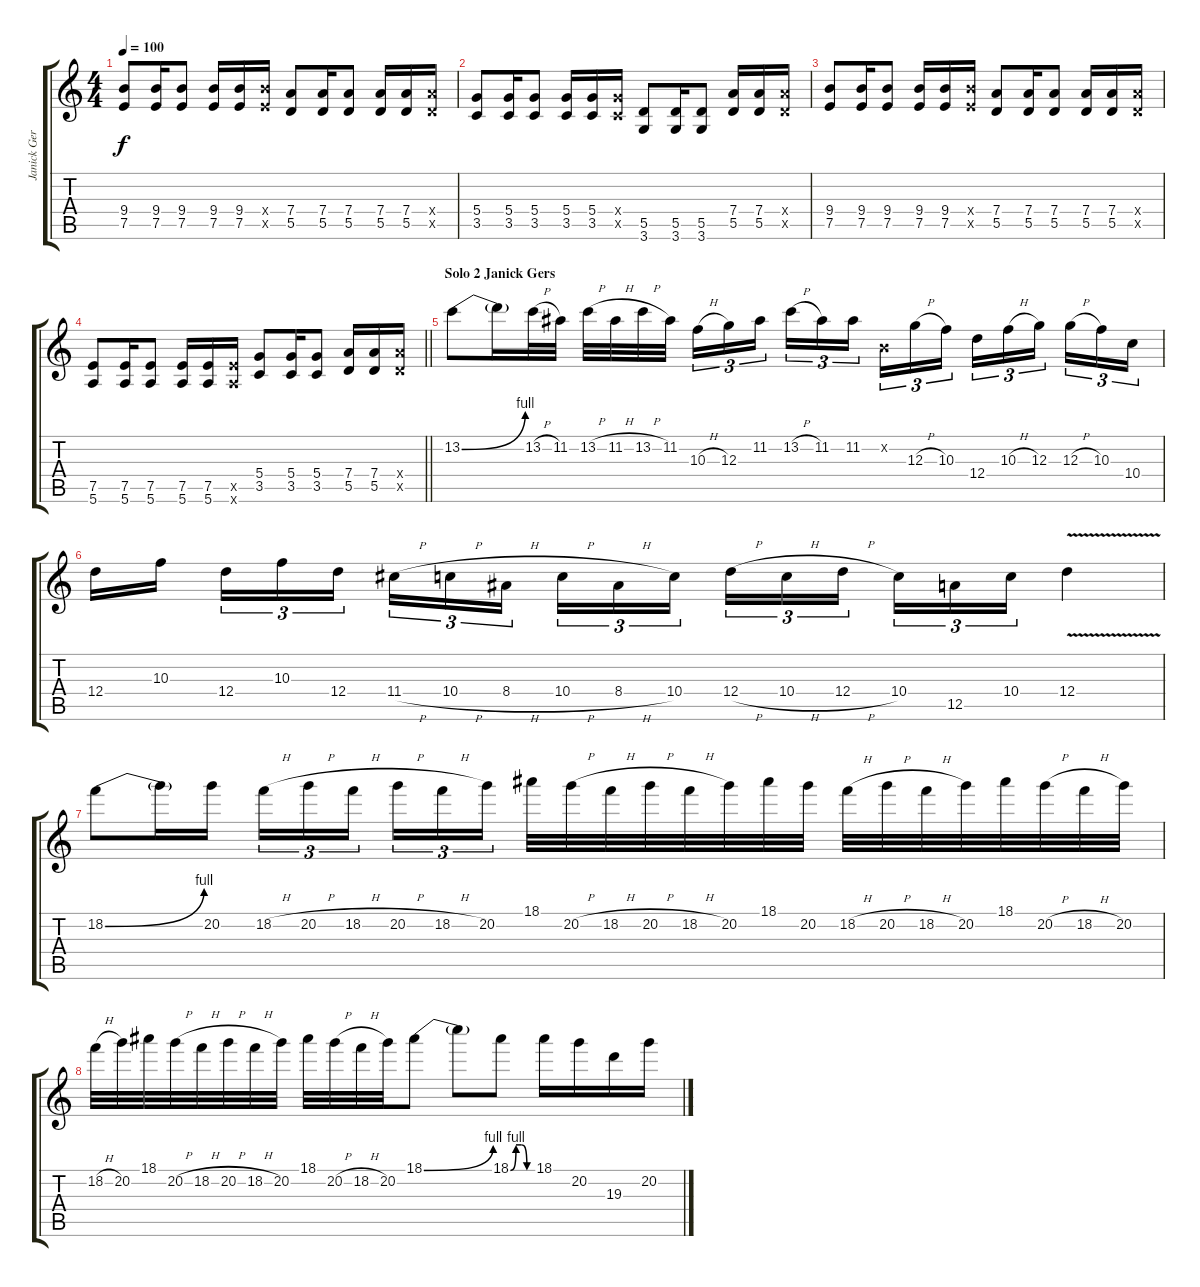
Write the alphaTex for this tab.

\track ("Janick Gers" "Janick Ger") {instrument distortionguitar}
\staff {score tabs}
\tuning (E4 B3 G3 D3 A2 E2) {hide}
\ts (4 4)
\tempo 100
\clef g2
\ks c
(9.4 7.5).8{dy f} (9.4 7.5).16 (9.4 7.5).8 (9.4 7.5).16 (9.4 7.5).16 (9.4{x} 7.5{x}).16 (7.4 5.5).8 (7.4 5.5).16 (7.4 5.5).8 (7.4 5.5).16 (7.4 5.5).16 (7.4{x} 5.5{x}).16 |
(5.4 3.5).8 (5.4 3.5).16 (5.4 3.5).8 (5.4 3.5).16 (5.4 3.5).16 (5.4{x} 3.5{x}).16 (5.5 3.6).8 (5.5 3.6).16 (5.5 3.6).8 (7.4 5.5).16 (7.4 5.5).16 (7.4{x} 5.5{x}).16 |
(9.4 7.5).8 (9.4 7.5).16 (9.4 7.5).8 (9.4 7.5).16 (9.4 7.5).16 (9.4{x} 7.5{x}).16 (7.4 5.5).8 (7.4 5.5).16 (7.4 5.5).8 (7.4 5.5).16 (7.4 5.5).16 (7.4{x} 5.5{x}).16 |
\barLineRight lightlight
(7.5 5.6).8 (7.5 5.6).16 (7.5 5.6).8 (7.5 5.6).16 (7.5 5.6).16 (7.5{x} 5.6{x}).16 (5.4 3.5).8 (5.4 3.5).16 (5.4 3.5).8 (7.4 5.5).16 (7.4 5.5).16 (7.4{x} 5.5{x}).16 |
\section ("" "Solo 2 Janick Gers")
13.2{be (bend 0 0 60 4)}.8{volume 16} 13.2{t}.16 13.2{h}.32 11.2.32 13.2{h}.32 11.2{h}.32 13.2{h}.32 11.2.32{beam splitsecondary} 10.3{h}.16{tu (3 2)} 12.3.16{tu (3 2)} 11.2.16{tu (3 2)} 13.2{h}.16{tu (3 2)} 11.2.16{tu (3 2)} 11.2.16{tu (3 2) beam splitsecondary} 0.2{x}.16{tu (3 2)} 12.3{h}.16{tu (3 2)} 10.3.16{tu (3 2)} 12.4.16{tu (3 2)} 10.3{h}.16{tu (3 2)} 12.3.16{tu (3 2) beam splitsecondary} 12.3{h}.16{tu (3 2)} 10.3.16{tu (3 2)} 10.4.16{tu (3 2)} |
12.4.16 10.3.16{beam splitsecondary} 12.4.16{tu (3 2)} 10.3.16{tu (3 2)} 12.4.16{tu (3 2)} 11.4{h}.16{tu (3 2)} 10.4{h}.16{tu (3 2)} 8.4{h}.16{tu (3 2) beam splitsecondary} 10.4{h}.16{tu (3 2)} 8.4{h}.16{tu (3 2)} 10.4.16{tu (3 2)} 12.4{h}.16{tu (3 2)} 10.4{h}.16{tu (3 2)} 12.4{h}.16{tu (3 2) beam splitsecondary} 10.4.16{tu (3 2)} 12.5.16{tu (3 2)} 10.4.16{tu (3 2)} 12.4{v}.4 |
18.2{be (bend 0 0 60 4)}.8 18.2{t}.16 20.2.16 18.2{h}.16{tu (3 2)} 20.2{h}.16{tu (3 2)} 18.2{h}.16{tu (3 2) beam splitsecondary} 20.2{h}.16{tu (3 2)} 18.2{h}.16{tu (3 2)} 20.2.16{tu (3 2)} 18.1.32 20.2{h}.32 18.2{h}.32 20.2{h}.32 18.2{h}.32 20.2.32 18.1.32 20.2.32 18.2{h}.32 20.2{h}.32 18.2{h}.32 20.2.32 18.1.32 20.2{h}.32 18.2{h}.32 20.2.32 |
18.2{h}.32 20.2.32 18.1.32 20.2{h}.32 18.2{h}.32 20.2{h}.32 18.2{h}.32 20.2.32 18.1.32 20.2{h}.32 18.2{h}.32 20.2.32 18.1{be (bend 0 0 60 4)}.8 18.1{t}.8 18.1{be (custom 0 0 15 4 30 4 45 0 60 0)}.8 18.1.16 20.2.16 19.3.16 20.2.16
